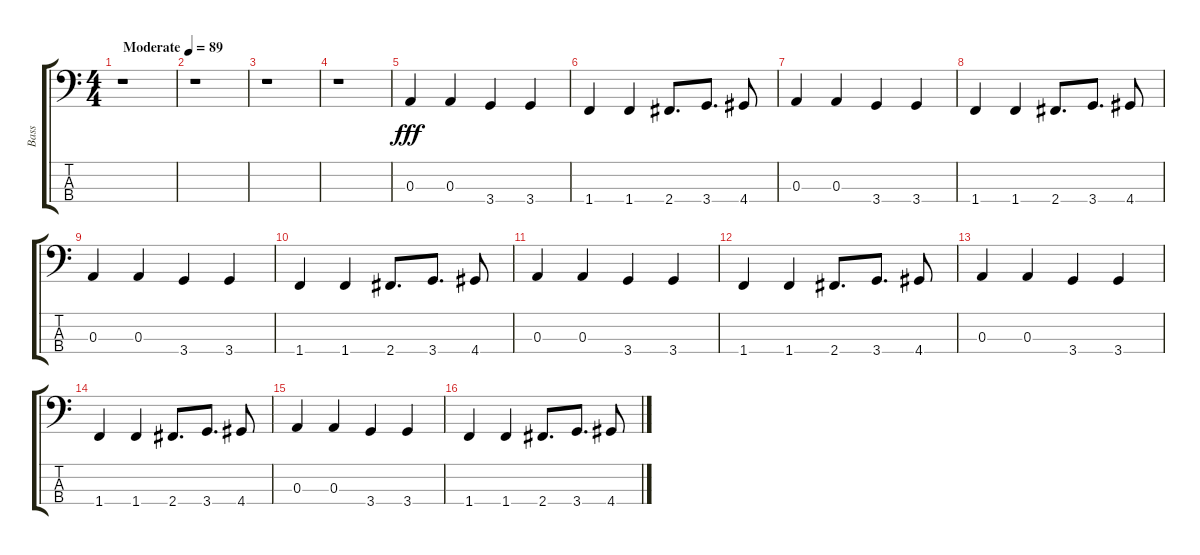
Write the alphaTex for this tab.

\track ("Bass" "Bass") {instrument electricbassfinger}
\staff {score tabs}
\tuning (G2 D2 A1 E1) {hide}
\ts (4 4)
\tempo (89 "Moderate")
\clef f4
\ks c
r.1{dy fff instrument electricbassfinger} |
r.1 |
r.1 |
r.1 |
0.3.4 0.3.4 3.4.4 3.4.4 |
1.4.4 1.4.4 2.4.8{d} 3.4.8{d} 4.4.8 |
0.3.4 0.3.4 3.4.4 3.4.4 |
1.4.4 1.4.4 2.4.8{d} 3.4.8{d} 4.4.8 |
0.3.4 0.3.4 3.4.4 3.4.4 |
1.4.4 1.4.4 2.4.8{d} 3.4.8{d} 4.4.8 |
0.3.4 0.3.4 3.4.4 3.4.4 |
1.4.4 1.4.4 2.4.8{d} 3.4.8{d} 4.4.8 |
0.3.4 0.3.4 3.4.4 3.4.4 |
1.4.4 1.4.4 2.4.8{d} 3.4.8{d} 4.4.8 |
0.3.4 0.3.4 3.4.4 3.4.4 |
1.4.4 1.4.4 2.4.8{d} 3.4.8{d} 4.4.8
